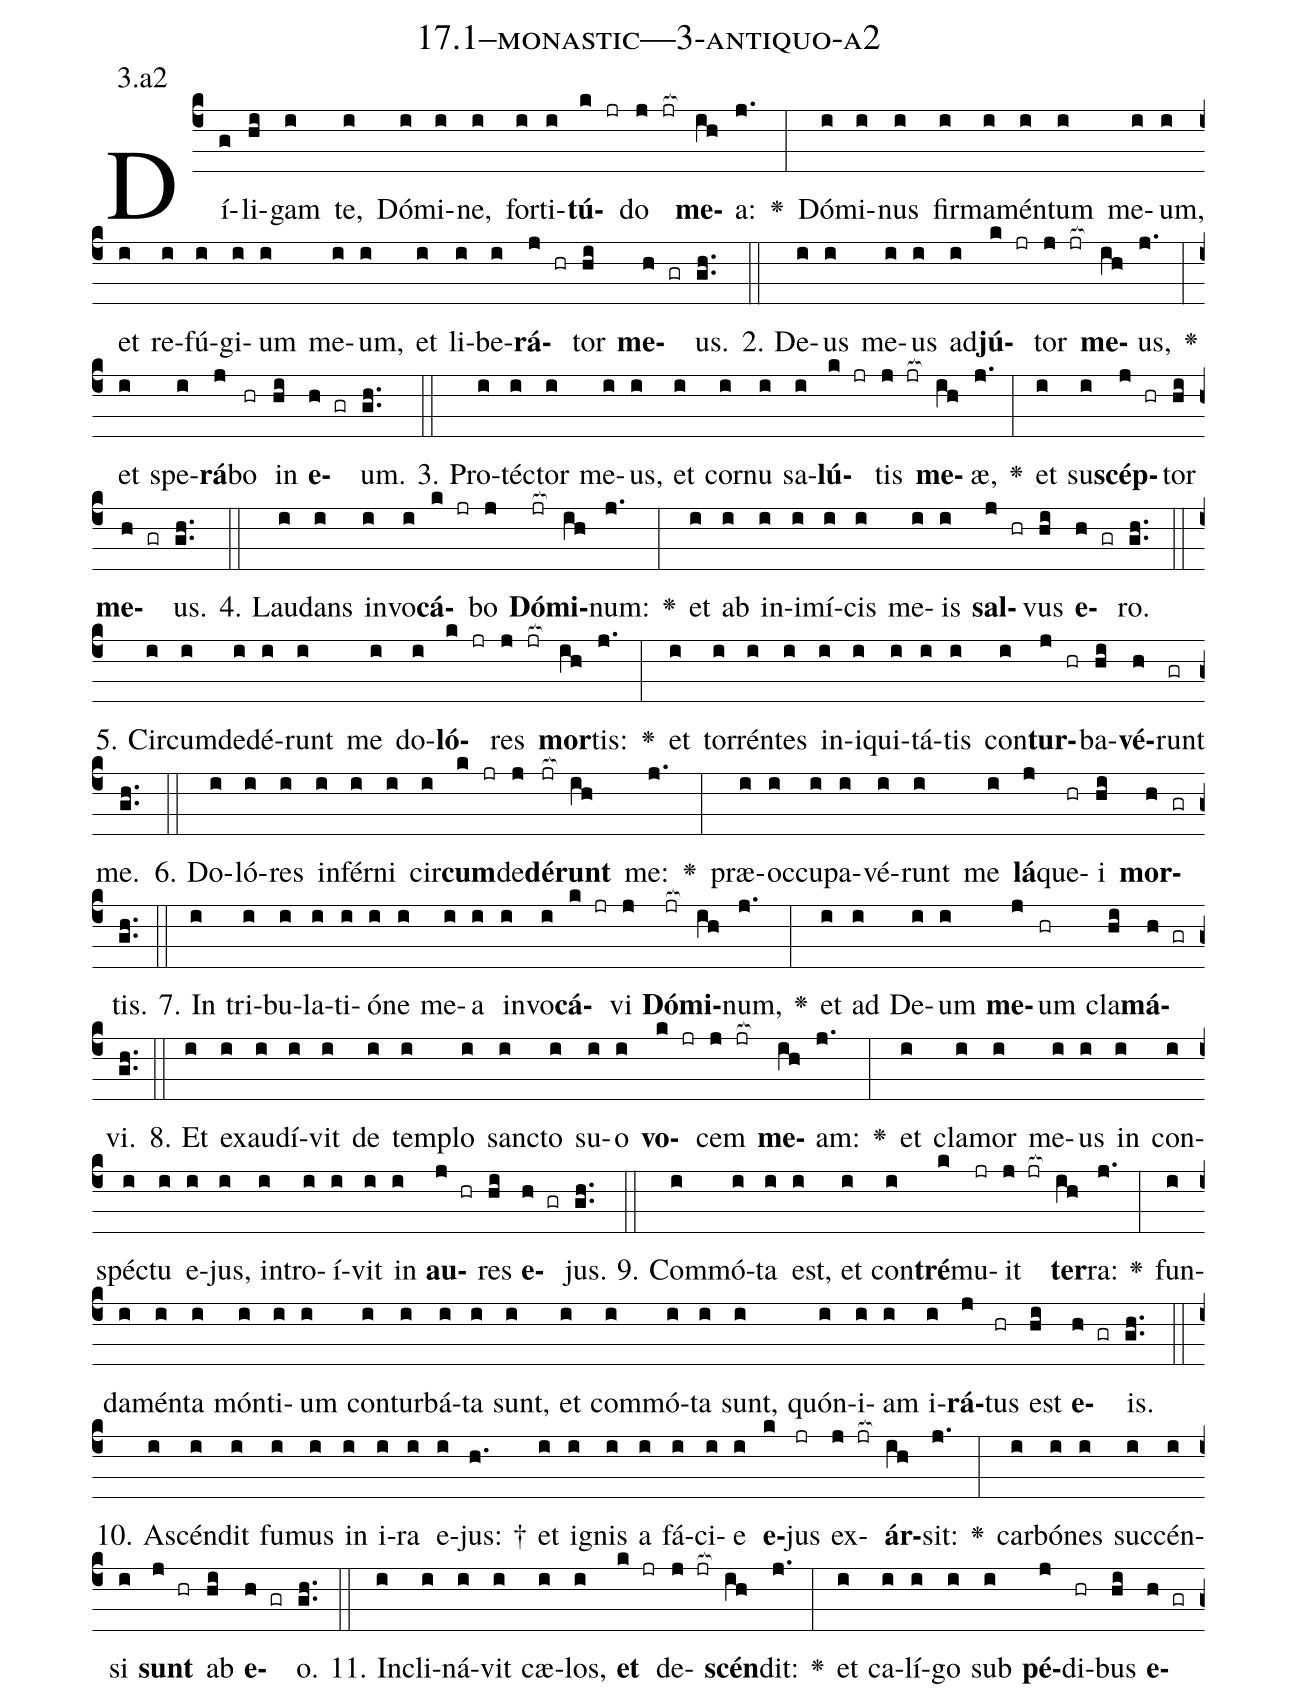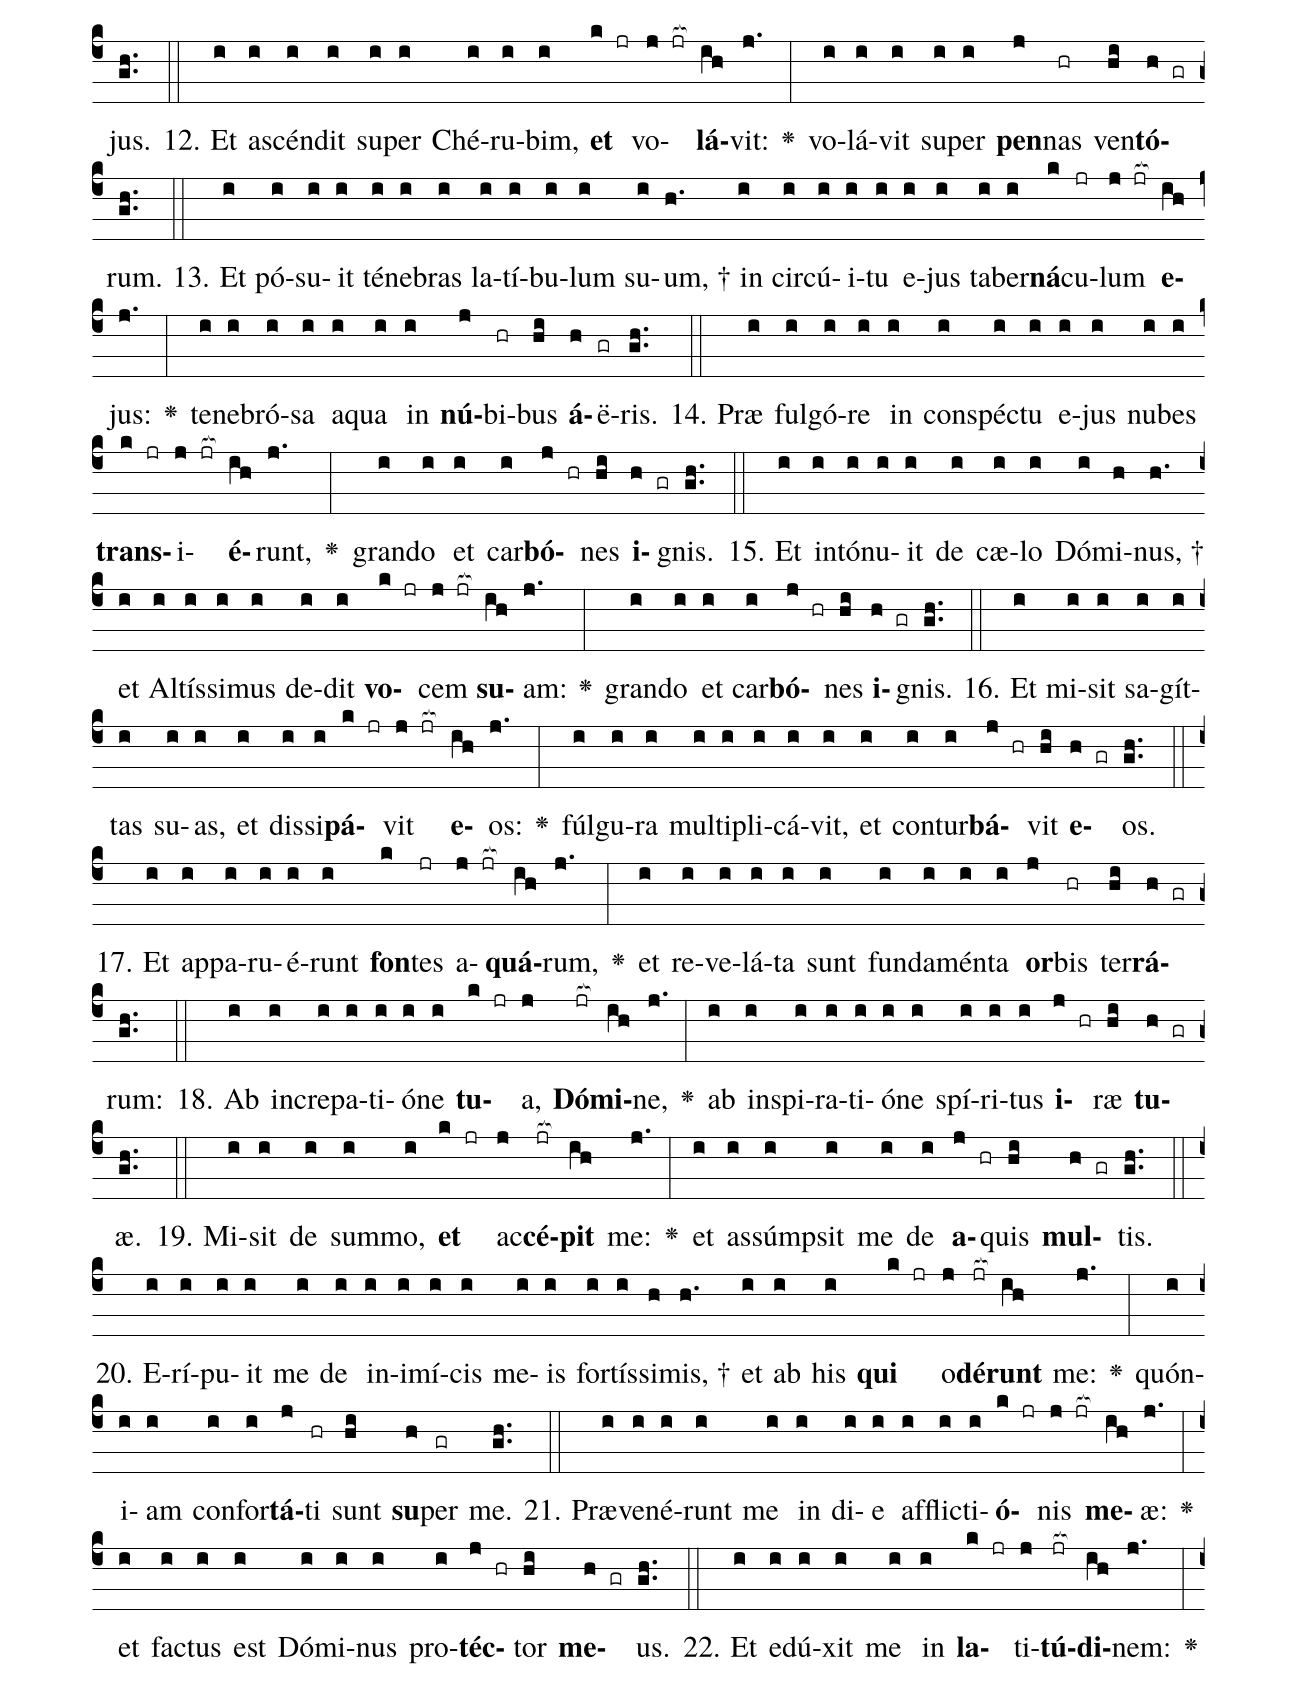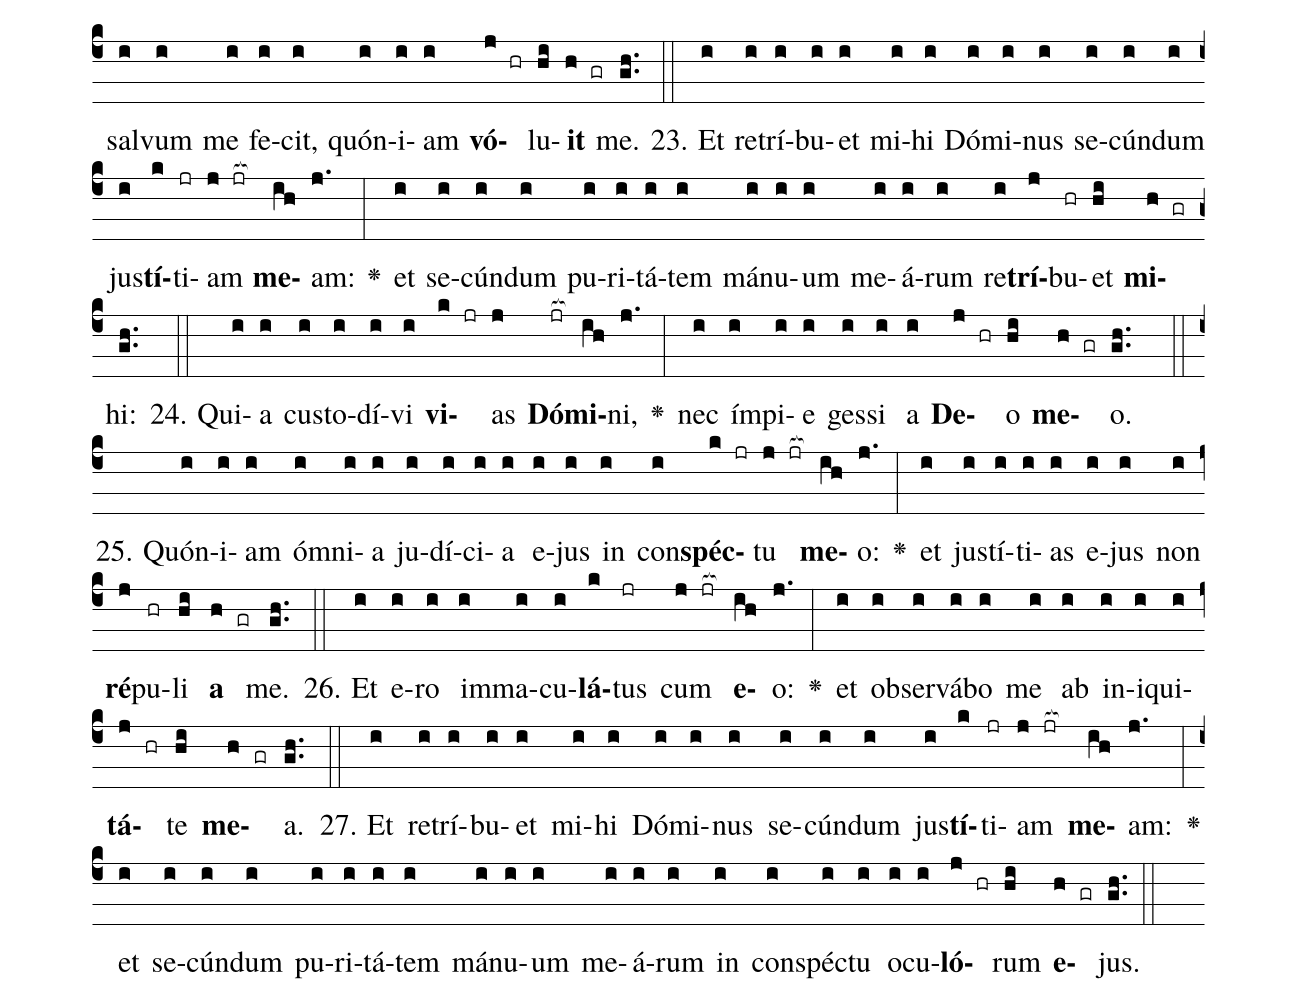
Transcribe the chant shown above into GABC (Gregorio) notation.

name: 17.1--monastic---3-antiquo-a2;
annotation: 3.a2;
%%
(c4)Dí(g)li(hi)gam(i) te,(i) Dó(i)mi(i)ne,(i) for(i)ti(i)<b>tú</b>(k jr)do(j jr[ocb:1{]) <b>me</b>(ih[ocb:0}])a:(j.) <v>\greheightstar</v>(:) Dó(i)mi(i)nus(i) fir(i)ma(i)mén(i)tum(i) me(i)um,(i) et(i) re(i)fú(i)gi(i)um(i) me(i)um,(i) et(i) li(i)be(i)<b>rá</b>(j hr)tor(hi) <b>me</b>(h gr)us.(gh..) (::)
2. De(i)us(i) me(i)us(i) ad(i)<b>jú</b>(k jr)tor(j jr[ocb:1{]) <b>me</b>(ih[ocb:0}])us,(j.) <v>\greheightstar</v>(:) et(i) spe(i)<b>rá</b>(j)bo(hr) in(hi) <b>e</b>(h gr)um.(gh..) (::)
3. Pro(i)téc(i)tor(i) me(i)us,(i) et(i) cor(i)nu(i) sa(i)<b>lú</b>(k jr)tis(j jr[ocb:1{]) <b>me</b>(ih[ocb:0}])æ,(j.) <v>\greheightstar</v>(:) et(i) su(i)<b>scép</b>(j hr)tor(hi) <b>me</b>(h gr)us.(gh..) (::)
4. Lau(i)dans(i) in(i)vo(i)<b>cá</b>(k jr)bo(j) <b>Dó</b>(jr[ocb:1{])<b>mi</b>(ih[ocb:0}])num:(j.) <v>\greheightstar</v>(:) et(i) ab(i) in(i)i(i)mí(i)cis(i) me(i)is(i) <b>sal</b>(j hr)vus(hi) <b>e</b>(h gr)ro.(gh..) (::)
5. Cir(i)cum(i)de(i)dé(i)runt(i) me(i) do(i)<b>ló</b>(k jr)res(j jr[ocb:1{]) <b>mor</b>(ih[ocb:0}])tis:(j.) <v>\greheightstar</v>(:) et(i) tor(i)rén(i)tes(i) in(i)i(i)qui(i)tá(i)tis(i) con(i)<b>tur</b>(j hr)ba(hi)<b>vé</b>(h)runt(gr) me.(gh..) (::)
6. Do(i)ló(i)res(i) in(i)fér(i)ni(i) cir(i)<b>cum</b>(k jr)de(j)<b>dé</b>(jr[ocb:1{])<b>runt</b>(ih[ocb:0}]) me:(j.) <v>\greheightstar</v>(:) præ(i)oc(i)cu(i)pa(i)vé(i)runt(i) me(i) <b>lá</b>(j)que(hr)i(hi) <b>mor</b>(h gr)tis.(gh..) (::)
7. In(i) tri(i)bu(i)la(i)ti(i)ó(i)ne(i) me(i)a(i) in(i)vo(i)<b>cá</b>(k jr)vi(j) <b>Dó</b>(jr[ocb:1{])<b>mi</b>(ih[ocb:0}])num,(j.) <v>\greheightstar</v>(:) et(i) ad(i) De(i)um(i) <b>me</b>(j)um(hr) cla(hi)<b>má</b>(h gr)vi.(gh..) (::)
8. Et(i) ex(i)au(i)dí(i)vit(i) de(i) tem(i)plo(i) sanc(i)to(i) su(i)o(i) <b>vo</b>(k jr)cem(j jr[ocb:1{]) <b>me</b>(ih[ocb:0}])am:(j.) <v>\greheightstar</v>(:) et(i) cla(i)mor(i) me(i)us(i) in(i) con(i)spéc(i)tu(i) e(i)jus,(i) in(i)tro(i)í(i)vit(i) in(i) <b>au</b>(j hr)res(hi) <b>e</b>(h gr)jus.(gh..) (::)
9. Com(i)mó(i)ta(i) est,(i) et(i) con(i)<b>tré</b>(k)mu(jr)it(j jr[ocb:1{]) <b>ter</b>(ih[ocb:0}])ra:(j.) <v>\greheightstar</v>(:) fun(i)da(i)mén(i)ta(i) món(i)ti(i)um(i) con(i)tur(i)bá(i)ta(i) sunt,(i) et(i) com(i)mó(i)ta(i) sunt,(i) quón(i)i(i)am(i) i(i)<b>rá</b>(j)tus(hr) est(hi) <b>e</b>(h gr)is.(gh..) (::)
10. A(i)scén(i)dit(i) fu(i)mus(i) in(i) i(i)ra(i) e(i)jus: †(h.) et(i) i(i)gnis(i) a(i) fá(i)ci(i)e(i) <b>e</b>(k)jus(jr) ex(j jr[ocb:1{])<b>ár</b>(ih[ocb:0}])sit:(j.) <v>\greheightstar</v>(:) car(i)bó(i)nes(i) suc(i)cén(i)si(i) <b>sunt</b>(j hr) ab(hi) <b>e</b>(h gr)o.(gh..) (::)
11. In(i)cli(i)ná(i)vit(i) cæ(i)los,(i) <b>et</b>(k jr) de(j jr[ocb:1{])<b>scén</b>(ih[ocb:0}])dit:(j.) <v>\greheightstar</v>(:) et(i) ca(i)lí(i)go(i) sub(i) <b>pé</b>(j)di(hr)bus(hi) <b>e</b>(h gr)jus.(gh..) (::)
12. Et(i) a(i)scén(i)dit(i) su(i)per(i) Ché(i)ru(i)bim,(i) <b>et</b>(k jr) vo(j jr[ocb:1{])<b>lá</b>(ih[ocb:0}])vit:(j.) <v>\greheightstar</v>(:) vo(i)lá(i)vit(i) su(i)per(i) <b>pen</b>(j)nas(hr) ven(hi)<b>tó</b>(h gr)rum.(gh..) (::)
13. Et(i) pó(i)su(i)it(i) té(i)ne(i)bras(i) la(i)tí(i)bu(i)lum(i) su(i)um, †(h.) in(i) cir(i)cú(i)i(i)tu(i) e(i)jus(i) ta(i)ber(i)<b>ná</b>(k)cu(jr)lum(j jr[ocb:1{]) <b>e</b>(ih[ocb:0}])jus:(j.) <v>\greheightstar</v>(:) te(i)ne(i)bró(i)sa(i) a(i)qua(i) in(i) <b>nú</b>(j)bi(hr)bus(hi) <b>á</b>(h)ë(gr)ris.(gh..) (::)
14. Præ(i) ful(i)gó(i)re(i) in(i) con(i)spéc(i)tu(i) e(i)jus(i) nu(i)bes(i) <b>trans</b>(k jr)i(j jr[ocb:1{])<b>é</b>(ih[ocb:0}])runt,(j.) <v>\greheightstar</v>(:) gran(i)do(i) et(i) car(i)<b>bó</b>(j hr)nes(hi) <b>i</b>(h gr)gnis.(gh..) (::)
15. Et(i) in(i)tó(i)nu(i)it(i) de(i) cæ(i)lo(i) Dó(i)mi(h)nus, †(h.) et(i) Al(i)tís(i)si(i)mus(i) de(i)dit(i) <b>vo</b>(k jr)cem(j jr[ocb:1{]) <b>su</b>(ih[ocb:0}])am:(j.) <v>\greheightstar</v>(:) gran(i)do(i) et(i) car(i)<b>bó</b>(j hr)nes(hi) <b>i</b>(h gr)gnis.(gh..) (::)
16. Et(i) mi(i)sit(i) sa(i)gít(i)tas(i) su(i)as,(i) et(i) dis(i)si(i)<b>pá</b>(k jr)vit(j jr[ocb:1{]) <b>e</b>(ih[ocb:0}])os:(j.) <v>\greheightstar</v>(:) fúl(i)gu(i)ra(i) mul(i)ti(i)pli(i)cá(i)vit,(i) et(i) con(i)tur(i)<b>bá</b>(j hr)vit(hi) <b>e</b>(h gr)os.(gh..) (::)
17. Et(i) ap(i)pa(i)ru(i)é(i)runt(i) <b>fon</b>(k)tes(jr) a(j jr[ocb:1{])<b>quá</b>(ih[ocb:0}])rum,(j.) <v>\greheightstar</v>(:) et(i) re(i)ve(i)lá(i)ta(i) sunt(i) fun(i)da(i)mén(i)ta(i) <b>or</b>(j)bis(hr) ter(hi)<b>rá</b>(h gr)rum:(gh..) (::)
18. Ab(i) in(i)cre(i)pa(i)ti(i)ó(i)ne(i) <b>tu</b>(k jr)a,(j) <b>Dó</b>(jr[ocb:1{])<b>mi</b>(ih[ocb:0}])ne,(j.) <v>\greheightstar</v>(:) ab(i) in(i)spi(i)ra(i)ti(i)ó(i)ne(i) spí(i)ri(i)tus(i) <b>i</b>(j hr)ræ(hi) <b>tu</b>(h gr)æ.(gh..) (::)
19. Mi(i)sit(i) de(i) sum(i)mo,(i) <b>et</b>(k jr) ac(j)<b>cé</b>(jr[ocb:1{])<b>pit</b>(ih[ocb:0}]) me:(j.) <v>\greheightstar</v>(:) et(i) as(i)súmp(i)sit(i) me(i) de(i) <b>a</b>(j hr)quis(hi) <b>mul</b>(h gr)tis.(gh..) (::)
20. E(i)rí(i)pu(i)it(i) me(i) de(i) in(i)i(i)mí(i)cis(i) me(i)is(i) for(i)tís(i)si(h)mis, †(h.) et(i) ab(i) his(i) <b>qui</b>(k jr) o(j)<b>dé</b>(jr[ocb:1{])<b>runt</b>(ih[ocb:0}]) me:(j.) <v>\greheightstar</v>(:) quón(i)i(i)am(i) con(i)for(i)<b>tá</b>(j)ti(hr) sunt(hi) <b>su</b>(h)per(gr) me.(gh..) (::)
21. Præ(i)ve(i)né(i)runt(i) me(i) in(i) di(i)e(i) af(i)flic(i)ti(i)<b>ó</b>(k jr)nis(j jr[ocb:1{]) <b>me</b>(ih[ocb:0}])æ:(j.) <v>\greheightstar</v>(:) et(i) fac(i)tus(i) est(i) Dó(i)mi(i)nus(i) pro(i)<b>téc</b>(j hr)tor(hi) <b>me</b>(h gr)us.(gh..) (::)
22. Et(i) e(i)dú(i)xit(i) me(i) in(i) <b>la</b>(k jr)ti(j)<b>tú</b>(jr[ocb:1{])<b>di</b>(ih[ocb:0}])nem:(j.) <v>\greheightstar</v>(:) sal(i)vum(i) me(i) fe(i)cit,(i) quón(i)i(i)am(i) <b>vó</b>(j hr)lu(hi)<b>it</b>(h gr) me.(gh..) (::)
23. Et(i) re(i)trí(i)bu(i)et(i) mi(i)hi(i) Dó(i)mi(i)nus(i) se(i)cún(i)dum(i) jus(i)<b>tí</b>(k)ti(jr)am(j jr[ocb:1{]) <b>me</b>(ih[ocb:0}])am:(j.) <v>\greheightstar</v>(:) et(i) se(i)cún(i)dum(i) pu(i)ri(i)tá(i)tem(i) má(i)nu(i)um(i) me(i)á(i)rum(i) re(i)<b>trí</b>(j)bu(hr)et(hi) <b>mi</b>(h gr)hi:(gh..) (::)
24. Qui(i)a(i) cus(i)to(i)dí(i)vi(i) <b>vi</b>(k jr)as(j) <b>Dó</b>(jr[ocb:1{])<b>mi</b>(ih[ocb:0}])ni,(j.) <v>\greheightstar</v>(:) nec(i) ím(i)pi(i)e(i) ges(i)si(i) a(i) <b>De</b>(j hr)o(hi) <b>me</b>(h gr)o.(gh..) (::)
25. Quón(i)i(i)am(i) óm(i)ni(i)a(i) ju(i)dí(i)ci(i)a(i) e(i)jus(i) in(i) con(i)<b>spéc</b>(k jr)tu(j jr[ocb:1{]) <b>me</b>(ih[ocb:0}])o:(j.) <v>\greheightstar</v>(:) et(i) jus(i)tí(i)ti(i)as(i) e(i)jus(i) non(i) <b>ré</b>(j)pu(hr)li(hi) <b>a</b>(h gr) me.(gh..) (::)
26. Et(i) e(i)ro(i) im(i)ma(i)cu(i)<b>lá</b>(k)tus(jr) cum(j jr[ocb:1{]) <b>e</b>(ih[ocb:0}])o:(j.) <v>\greheightstar</v>(:) et(i) ob(i)ser(i)vá(i)bo(i) me(i) ab(i) in(i)i(i)qui(i)<b>tá</b>(j hr)te(hi) <b>me</b>(h gr)a.(gh..) (::)
27. Et(i) re(i)trí(i)bu(i)et(i) mi(i)hi(i) Dó(i)mi(i)nus(i) se(i)cún(i)dum(i) jus(i)<b>tí</b>(k)ti(jr)am(j jr[ocb:1{]) <b>me</b>(ih[ocb:0}])am:(j.) <v>\greheightstar</v>(:) et(i) se(i)cún(i)dum(i) pu(i)ri(i)tá(i)tem(i) má(i)nu(i)um(i) me(i)á(i)rum(i) in(i) con(i)spéc(i)tu(i) o(i)cu(i)<b>ló</b>(j hr)rum(hi) <b>e</b>(h gr)jus.(gh..) (::)
